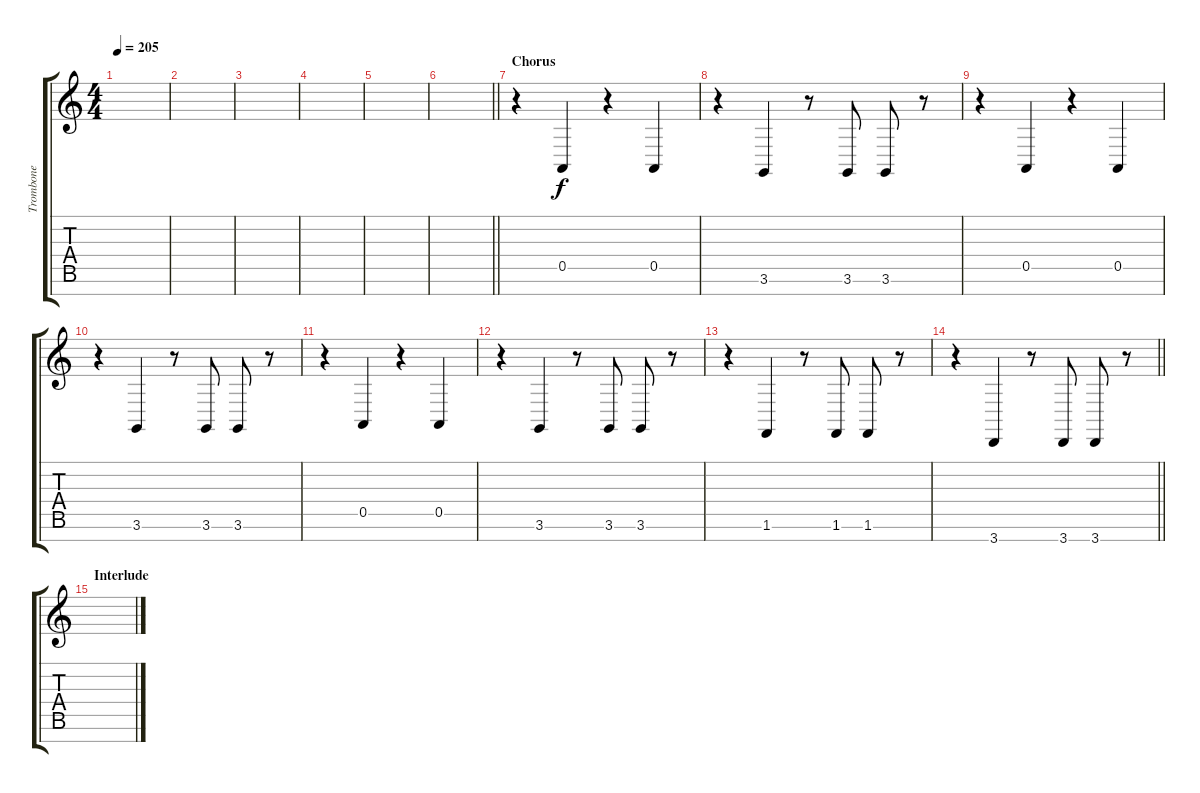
\track ("Trombone" "Trombone") {instrument trombone}
\staff {score tabs}
\tuning (E4 B3 G3 D3 A2 E2 B1) {hide}
\ts (4 4)
\tempo 205
\clef g2
\ks c
|
|
|
|
|
\barLineRight lightlight
|
\section ("" "Chorus")
r.4 0.5.4 r.4 0.5.4 |
r.4 3.6.4 r.8 3.6.8 3.6.8 r.8 |
r.4 0.5.4 r.4 0.5.4 |
r.4 3.6.4 r.8 3.6.8 3.6.8 r.8 |
r.4 0.5.4 r.4 0.5.4 |
r.4 3.6.4 r.8 3.6.8 3.6.8 r.8 |
r.4 1.6.4 r.8 1.6.8 1.6.8 r.8 |
\barLineRight lightlight
r.4 3.7.4 r.8 3.7.8 3.7.8 r.8 |
\section ("" "Interlude")
